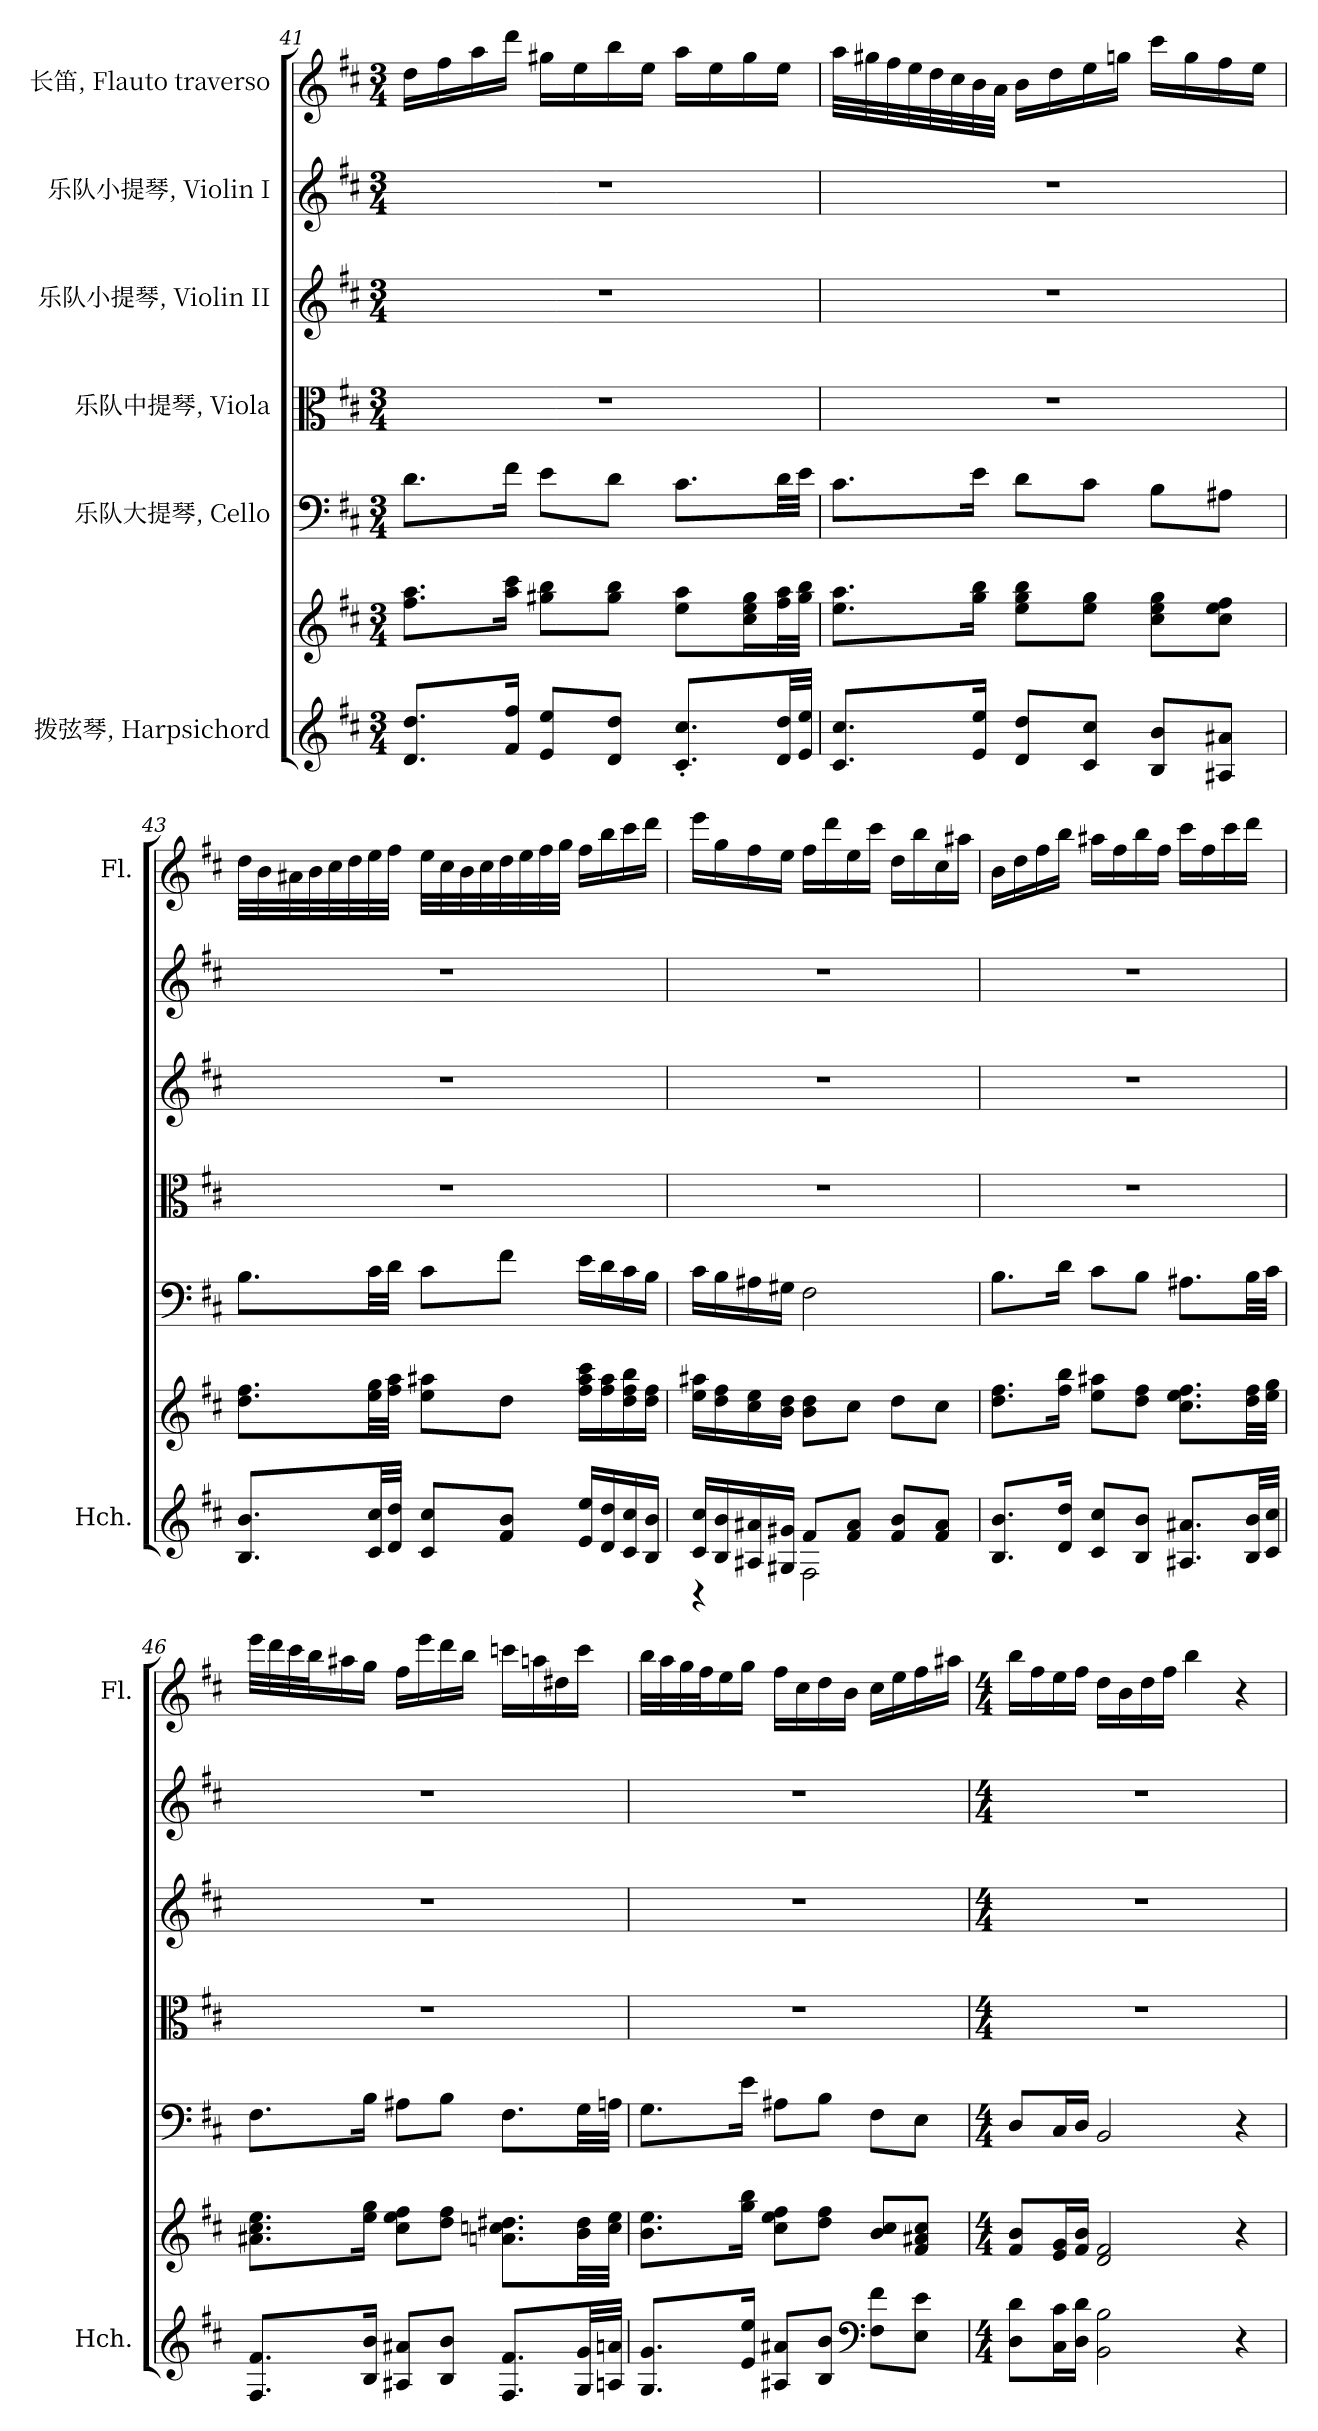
**kern	**kern	**kern	**kern	**kern	**kern	**kern
*part6	*part6	*part5	*part4	*part3	*part2	*part1
*staff7	*staff6	*staff5	*staff4	*staff3	*staff2	*staff1
*I"拨弦琴, Harpsichord	*	*I"乐队大提琴, Cello	*I"乐队中提琴, Viola	*I"乐队小提琴, Violin II	*I"乐队小提琴, Violin I	*I"长笛, Flauto traverso
*I'Hch.	*	*	*	*	*	*I'Fl.
*clefG2	*clefG2	*clefF4	*clefC3	*clefG2	*clefG2	*clefG2
*k[f#c#]	*k[f#c#]	*k[f#c#]	*k[f#c#]	*k[f#c#]	*k[f#c#]	*k[f#c#]
*M3/4	*M3/4	*M3/4	*M3/4	*M3/4	*M3/4	*M3/4
=41	=41	=41	=41	=41	=41	=41
8.d/ 8.dd/L	8.ff#\ 8.aa\L	8.d\L	2.r	2.r	2.r	16dd\LL
.	.	.	.	.	.	16ff#\
.	.	.	.	.	.	16aa\
16f#/ 16ff#/Jk	16aa\ 16ccc#\Jk	16f#\Jk	.	.	.	16ddd\JJ
8e/ 8ee/L	8gg#X\ 8bb\L	8e\L	.	.	.	16gg#X\LL
.	.	.	.	.	.	16ee\
8d/ 8dd/J	8gg#\ 8bb\J	8d\J	.	.	.	16bb\
.	.	.	.	.	.	16ee\JJ
8.c#/' 8.cc#/'L	8ee\ 8aa\L	8.c#\L	.	.	.	16aa\LL
.	.	.	.	.	.	16ee\
.	16cc#\ 16ee\ 16gg#\L	.	.	.	.	16gg#\
32d/ 32dd/LL	32ff#\ 32aa\L	32d\LL	.	.	.	16ee\JJ
32e/ 32ee/JJJ	32gg#\ 32bb\JJJ	32e\JJJ	.	.	.	.
!!LO:PB:g=z
=42	=42	=42	=42	=42	=42	=42
8.c#/ 8.cc#/L	8.ee\ 8.aa\L	8.c#\L	2.r	2.r	2.r	32aa\LLL
.	.	.	.	.	.	32gg#X\
.	.	.	.	.	.	32ff#\
.	.	.	.	.	.	32ee\
.	.	.	.	.	.	32dd\
.	.	.	.	.	.	32cc#\
16e/ 16ee/Jk	16gg\ 16bb\Jk	16e\Jk	.	.	.	32b\
.	.	.	.	.	.	32a\JJJ
8d/ 8dd/L	8ee\ 8gg\ 8bb\L	8d\L	.	.	.	16b\LL
.	.	.	.	.	.	16dd\
8c#/ 8cc#/J	8ee\ 8gg\J	8c#\J	.	.	.	16ee\
.	.	.	.	.	.	16ggn\JJ
8B/ 8b/L	8cc#\ 8ee\ 8gg\L	8B\L	.	.	.	16ccc#\LL
.	.	.	.	.	.	16gg\
8A#X/ 8a#X/J	8cc#\ 8ee\ 8ff#\J	8A#X\J	.	.	.	16ff#\
.	.	.	.	.	.	16ee\JJ
=43	=43	=43	=43	=43	=43	=43
8.B/ 8.b/L	8.dd\ 8.ff#\L	8.B\L	2.r	2.r	2.r	32dd\LLL
.	.	.	.	.	.	32b\
.	.	.	.	.	.	32a#X\
.	.	.	.	.	.	32b\
.	.	.	.	.	.	32cc#\
.	.	.	.	.	.	32dd\
32c#/ 32cc#/LL	32ee\ 32gg\LL	32c#\LL	.	.	.	32ee\
32d/ 32dd/JJJ	32ff#\ 32aa\JJJ	32d\JJJ	.	.	.	32ff#\JJJ
8c#/ 8cc#/L	8ee\ 8aa#X\L	8c#\L	.	.	.	32ee\LLL
.	.	.	.	.	.	32cc#\
.	.	.	.	.	.	32b\
.	.	.	.	.	.	32cc#\
8f#/ 8b/J	8dd\J	8f#\J	.	.	.	32dd\
.	.	.	.	.	.	32ee\
.	.	.	.	.	.	32ff#\
.	.	.	.	.	.	32gg\JJJ
16e/ 16ee/LL	16ff#\ 16aa#\ 16ccc#\LL	16e\LL	.	.	.	16ff#\LL
16d/ 16dd/	16ff#\ 16aa#\	16d\	.	.	.	16bb\
16c#/ 16cc#/	16dd\ 16ff#\ 16bb\	16c#\	.	.	.	16ccc#\
16B/ 16b/JJ	16dd\ 16ff#\JJ	16B\JJ	.	.	.	16ddd\JJ
!!LO:PB:g=z
=44	=44	=44	=44	=44	=44	=44
*^	*	*	*	*	*	*
16c#/ 16cc#/LL	4r	16ee\ 16aa#X\LL	16c#\LL	2.r	2.r	2.r	16eee\LL
16B/ 16b/	.	16dd\ 16ff#\	16B\	.	.	.	16gg\
16A#X/ 16a#X/	.	16cc#\ 16ee\	16A#X\	.	.	.	16ff#\
16G#X/ 16g#X/JJ	.	16b\ 16dd\JJ	16G#X\JJ	.	.	.	16ee\JJ
8f#/L	2F#\	8b\ 8dd\L	2F#\	.	.	.	16ff#\LL
.	.	.	.	.	.	.	16ddd\
8f#/ 8a#/J	.	8cc#\J	.	.	.	.	16ee\
.	.	.	.	.	.	.	16ccc#\JJ
8f#/ 8b/L	.	8dd\L	.	.	.	.	16dd\LL
.	.	.	.	.	.	.	16bb\
8f#/ 8a#/J	.	8cc#\J	.	.	.	.	16cc#\
.	.	.	.	.	.	.	16aa#X\JJ
*v	*v	*	*	*	*	*	*
=45	=45	=45	=45	=45	=45	=45
8.B/ 8.b/L	8.dd\ 8.ff#\L	8.B\L	2.r	2.r	2.r	16b\LL
.	.	.	.	.	.	16dd\
.	.	.	.	.	.	16ff#\
16d/ 16dd/Jk	16ff#\ 16bb\Jk	16d\Jk	.	.	.	16bb\JJ
8c#/ 8cc#/L	8ee\ 8aa#X\L	8c#\L	.	.	.	16aa#X\LL
.	.	.	.	.	.	16ff#\
8B/ 8b/J	8dd\ 8ff#\J	8B\J	.	.	.	16bb\
.	.	.	.	.	.	16ff#\JJ
8.A#X/ 8.a#X/L	8.cc#\ 8.ee\ 8.ff#\L	8.A#X\L	.	.	.	16ccc#\LL
.	.	.	.	.	.	16ff#\
.	.	.	.	.	.	16ccc#\
32B/ 32b/LL	32dd\ 32ff#\LL	32B\LL	.	.	.	16ddd\JJ
32c#/ 32cc#/JJJ	32ee\ 32gg\JJJ	32c#\JJJ	.	.	.	.
!!LO:PB:g=z
=46	=46	=46	=46	=46	=46	=46
8.F#/ 8.f#/L	8.a#X\ 8.cc#\ 8.ee\L	8.F#\L	2.r	2.r	2.r	32eee\LLL
.	.	.	.	.	.	32ddd\
.	.	.	.	.	.	32ccc#\
.	.	.	.	.	.	32bb\J
.	.	.	.	.	.	16aa#X\
16B/ 16b/Jk	16ee\ 16gg\Jk	16B\Jk	.	.	.	16gg\JJ
8A#X/ 8a#X/L	8cc#\ 8ee\ 8ff#\L	8A#X\L	.	.	.	16ff#\LL
.	.	.	.	.	.	16eee\
8B/ 8b/J	8dd\ 8ff#\J	8B\J	.	.	.	16ddd\
.	.	.	.	.	.	16bb\JJ
8.F#/ 8.f#/L	8.an\ 8.ccn\ 8.dd#X\L	8.F#\L	.	.	.	16cccn\LL
.	.	.	.	.	.	16aan\
.	.	.	.	.	.	16dd#X\
32G/ 32g/LL	32b\ 32dd#\LL	32G\LL	.	.	.	16ccc\JJ
32An/ 32an/JJJ	32cc\ 32ee\JJJ	32An\JJJ	.	.	.	.
=47	=47	=47	=47	=47	=47	=47
8.G/ 8.g/L	8.b\ 8.ee\L	8.G\L	2.r	2.r	2.r	32bb\LLL
.	.	.	.	.	.	32aa\
.	.	.	.	.	.	32gg\
.	.	.	.	.	.	32ff#\J
.	.	.	.	.	.	16ee\
16e/ 16ee/Jk	16gg\ 16bb\Jk	16e\Jk	.	.	.	16gg\JJ
8A#X/ 8a#X/L	8cc#\ 8ee\ 8ff#\L	8A#X\L	.	.	.	16ff#\LL
.	.	.	.	.	.	16cc#\
8B/ 8b/J	8dd\ 8ff#\J	8B\J	.	.	.	16dd\
.	.	.	.	.	.	16b\JJ
*clefF4	*	*	*	*	*	*
8F#\ 8f#\L	8b/ 8cc#/L	8F#\L	.	.	.	16cc#\LL
.	.	.	.	.	.	16ee\
8E\ 8e\J	8f#/ 8a#X/ 8cc#/J	8E\J	.	.	.	16ff#\
.	.	.	.	.	.	16aa#X\JJ
!!LO:PB:g=z
=48	=48	=48	=48	=48	=48	=48
*M4/4	*M4/4	*M4/4	*M4/4	*M4/4	*M4/4	*M4/4
*	*	*	*	*	*	*MM66
8D\ 8d\L	8f#/ 8b/L	8D/L	1r	1r	1r	16bb\LL
.	.	.	.	.	.	16ff#\
16C#\ 16c#\L	16e/ 16g/L	16C#/L	.	.	.	16ee\
16D\ 16d\JJ	16f#/ 16b/JJ	16D/JJ	.	.	.	16ff#\JJ
2BB\ 2B\	2d/ 2f#/	2BB/	.	.	.	16dd\LL
.	.	.	.	.	.	16b\
.	.	.	.	.	.	16dd\
.	.	.	.	.	.	16ff#\JJ
*	*	*	*	*	*	*MM30
.	.	.	.	.	.	4bb\
*	*	*	*	*	*	*MM20
4r	4r	4r	.	.	.	4r
=	=	=	=	=	=	=
*-	*-	*-	*-	*-	*-	*-
